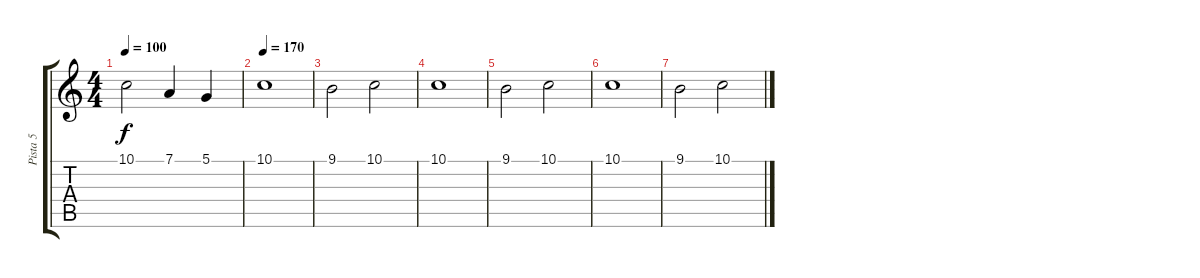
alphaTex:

\track ("Pista 5" "Pista 5") {instrument violin}
\staff {score tabs}
\tuning (D4 A3 F3 C3 G2 C2) {hide}
\ts (4 4)
\tempo 100
\clef g2
\ks c
10.1.2{dy f} 7.1.4 5.1.4 |
\tempo 170
10.1.1 |
9.1.2 10.1.2 |
10.1.1 |
9.1.2 10.1.2 |
10.1.1 |
9.1.2 10.1.2
